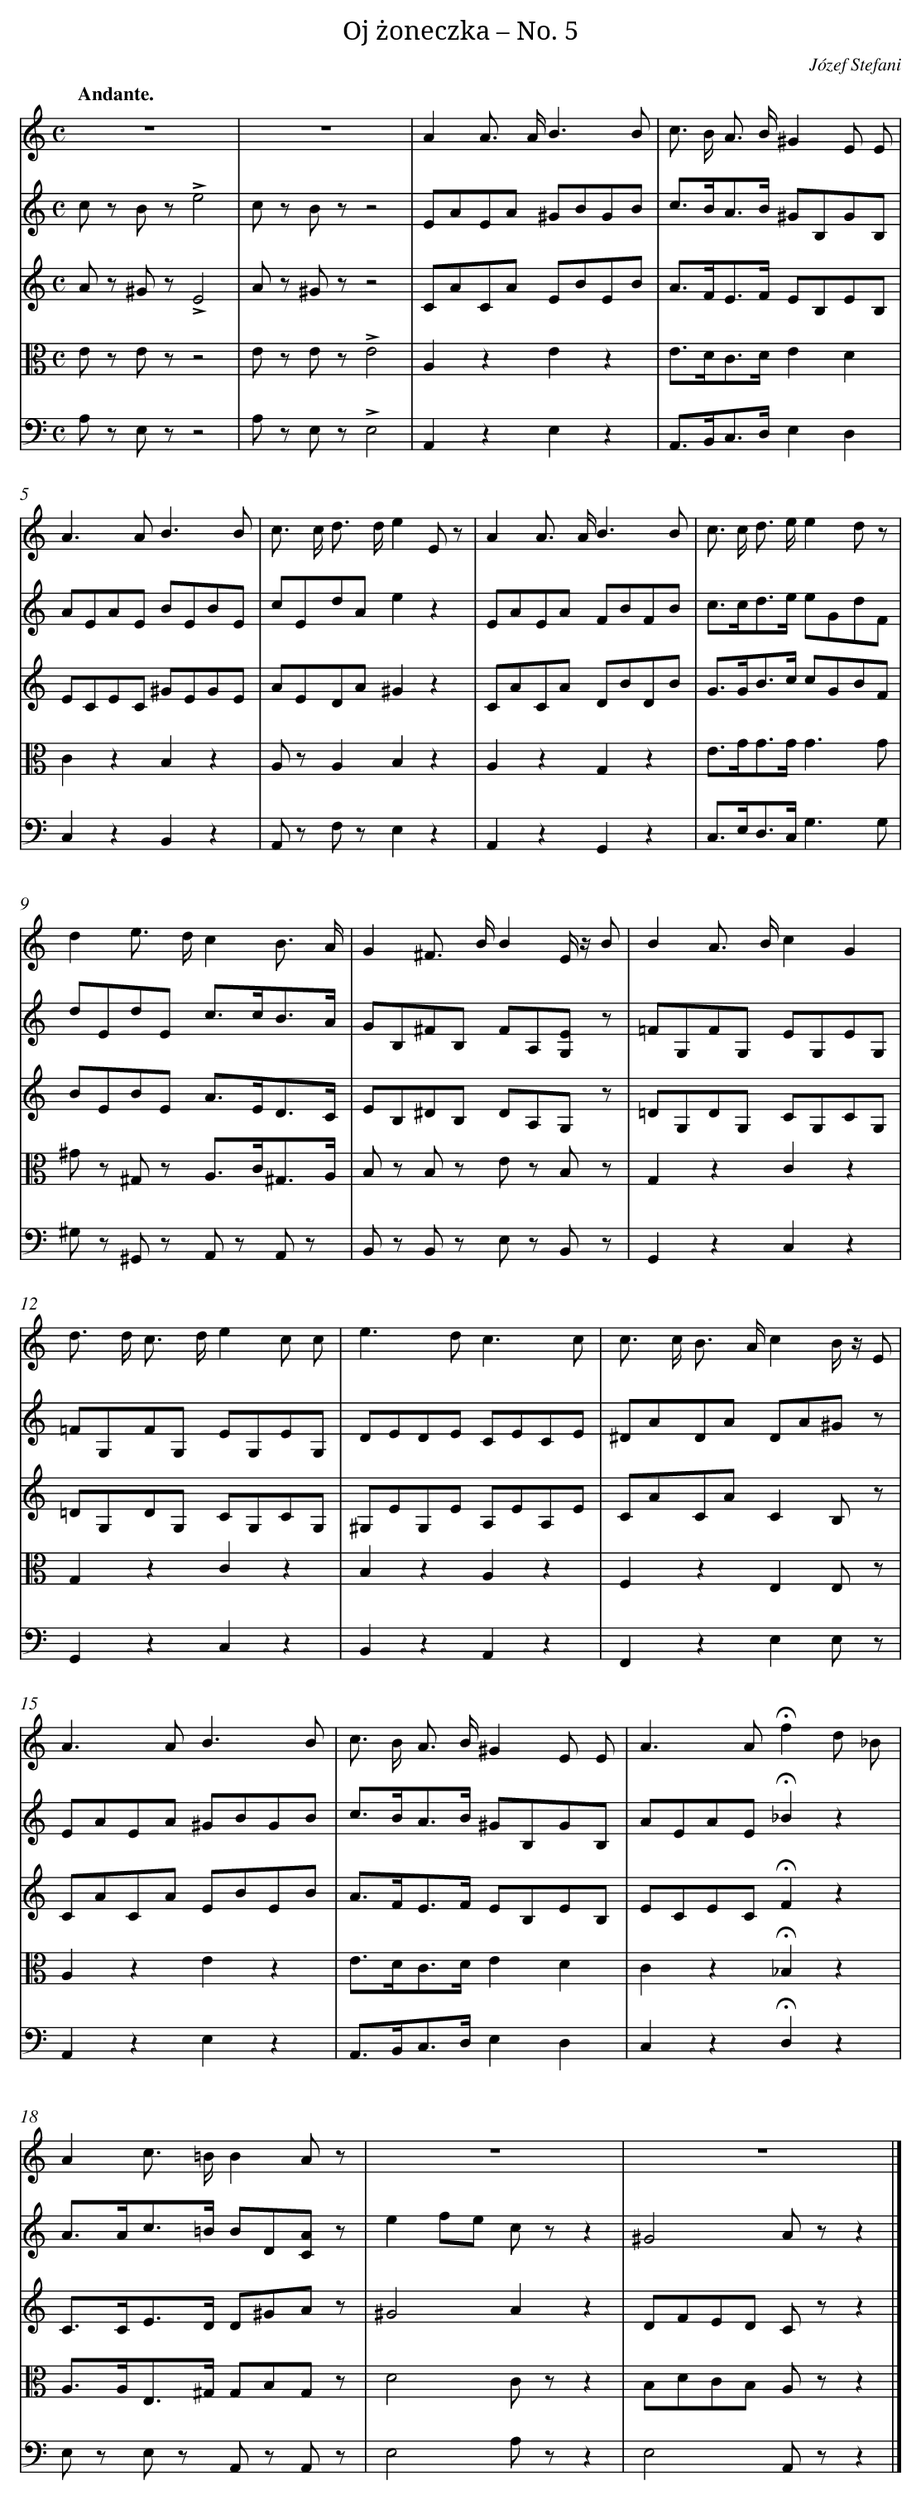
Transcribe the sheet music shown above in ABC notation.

X:1
T: Oj żoneczka – No. 5
C: Józef Stefani
L: 1/8
M: C
Q: "Andante."
V: 1 clef=treble
V: 2 clef=treble
V: 3 clef=treble
V: 4 clef=alto
V: 5 clef=bass
K: C
[V:1] z8 |
[V:2] c z B z!accent!e4 |
[V:3] A z ^G z!accent!E4 |
[V:4] E z E zz4 |
[V:5] A, z E, zz4 |
[V:1] z8 |
[V:2] c z B zz4 |
[V:3] A z ^G zz4 |
[V:4] E z E z!accent!E4 |
[V:5] A, z E, z!accent!E,4 |
[V:1] A2A> AB3B |
[V:2] EAEA ^GBGB |
[V:3] CACA EBEB |
[V:4] A,2z2E2z2 |
[V:5] A,,2z2E,2z2 |
[V:1] c> B A> B^G2E E |
[V:2] c>BA>B ^GB,GB, |
[V:3] A>FE>F EB,EB, |
[V:4] E>DC>DE2D2 |
[V:5] A,,>B,,C,>D,E,2D,2 |
[V:1] A2>A2B3B |
[V:2] AEAE BEBE |
[V:3] ECEC ^GEGE |
[V:4] C2z2B,2z2 |
[V:5] C,2z2B,,2z2 |
[V:1] c> c d> de2E z |
[V:2] cEdAe2z2 |
[V:3] AEDA^G2z2 |
[V:4] A, zA,2B,2z2 |
[V:5] A,, z F, zE,2z2 |
[V:1] A2A> AB3B |
[V:2] EAEA FBFB |
[V:3] CACA DBDB |
[V:4] A,2z2G,2z2 |
[V:5] A,,2z2G,,2z2 |
[V:1] c> c d> ee2d z |
[V:2] c>cd>e eGdF |
[V:3] G>GB>c cGBF |
[V:4] E>GG>GG3G |
[V:5] C,>E,D,>C,G,3G, |
[V:1] d2e> dc2B3/ A/ |
[V:2] dEdE c>cB3/A/ |
[V:3] BEBE A>ED3/C/ |
[V:4] ^G z ^G, z A,>C^G,3/A,/ |
[V:5] ^G, z ^G,, z A,, z A,, z |
[V:1] G2^F> BB2E/ z/ B |
[V:2] GB,^FB, FA,[EG,] z |
[V:3] EB,^DB, DA,G, z |
[V:4] B, z B, z E z B, z |
[V:5] B,, z B,, z E, z B,, z |
[V:1] B2A> Bc2G2 |
[V:2] =FG,FG, EG,EG, |
[V:3] =DG,DG, CG,CG, |
[V:4] G,2z2C2z2 |
[V:5] G,,2z2C,2z2 |
[V:1] d> d c> de2c c |
[V:2] =FG,FG, EG,EG, |
[V:3] =DG,DG, CG,CG, |
[V:4] G,2z2C2z2 |
[V:5] G,,2z2C,2z2 |
[V:1] e2>d2c3c |
[V:2] DEDE CECE |
[V:3] ^G,EG,E A,EA,E |
[V:4] B,2z2A,2z2 |
[V:5] B,,2z2A,,2z2 |
[V:1] c> c B> Ac2B/ z/ E |
[V:2] ^DADA DA^G z |
[V:3] CACAC2B, z |
[V:4] F,2z2E,2E, z |
[V:5] F,,2z2E,2E, z |
[V:1] A2>A2B3B |
[V:2] EAEA ^GBGB |
[V:3] CACA EBEB |
[V:4] A,2z2E2z2 |
[V:5] A,,2z2E,2z2 |
[V:1] c> B A> B^G2E E |
[V:2] c>BA>B ^GB,GB, |
[V:3] A>FE>F EB,EB, |
[V:4] E>DC>DE2D2 |
[V:5] A,,>B,,C,>D,E,2D,2 |
[V:1] A2>A2!fermata!f2d _B |
[V:2] AEAE!fermata!_B2z2 |
[V:3] ECEC!fermata!F2z2 |
[V:4] C2z2!fermata!_B,2z2 |
[V:5] C,2z2!fermata!D,2z2 |
[V:1] A2c> =BB2A z |
[V:2] A>Ac>=B BD[AC] z |
[V:3] C>CE>D D^GA z |
[V:4] A,>A,E,>^G, G,B,G, z |
[V:5] E, z E, z A,, z A,, z |
[V:1] z8 |
[V:2] e2fe c zz2 |
[V:3] ^G4A2z2 |
[V:4] D4C zz2 |
[V:5] E,4A, zz2 |
[V:1] z8 |]
[V:2] ^G4A zz2 |]
[V:3] DFED C zz2 |]
[V:4] B,DCB, A, zz2 |]
[V:5] E,4A,, zz2 |]
